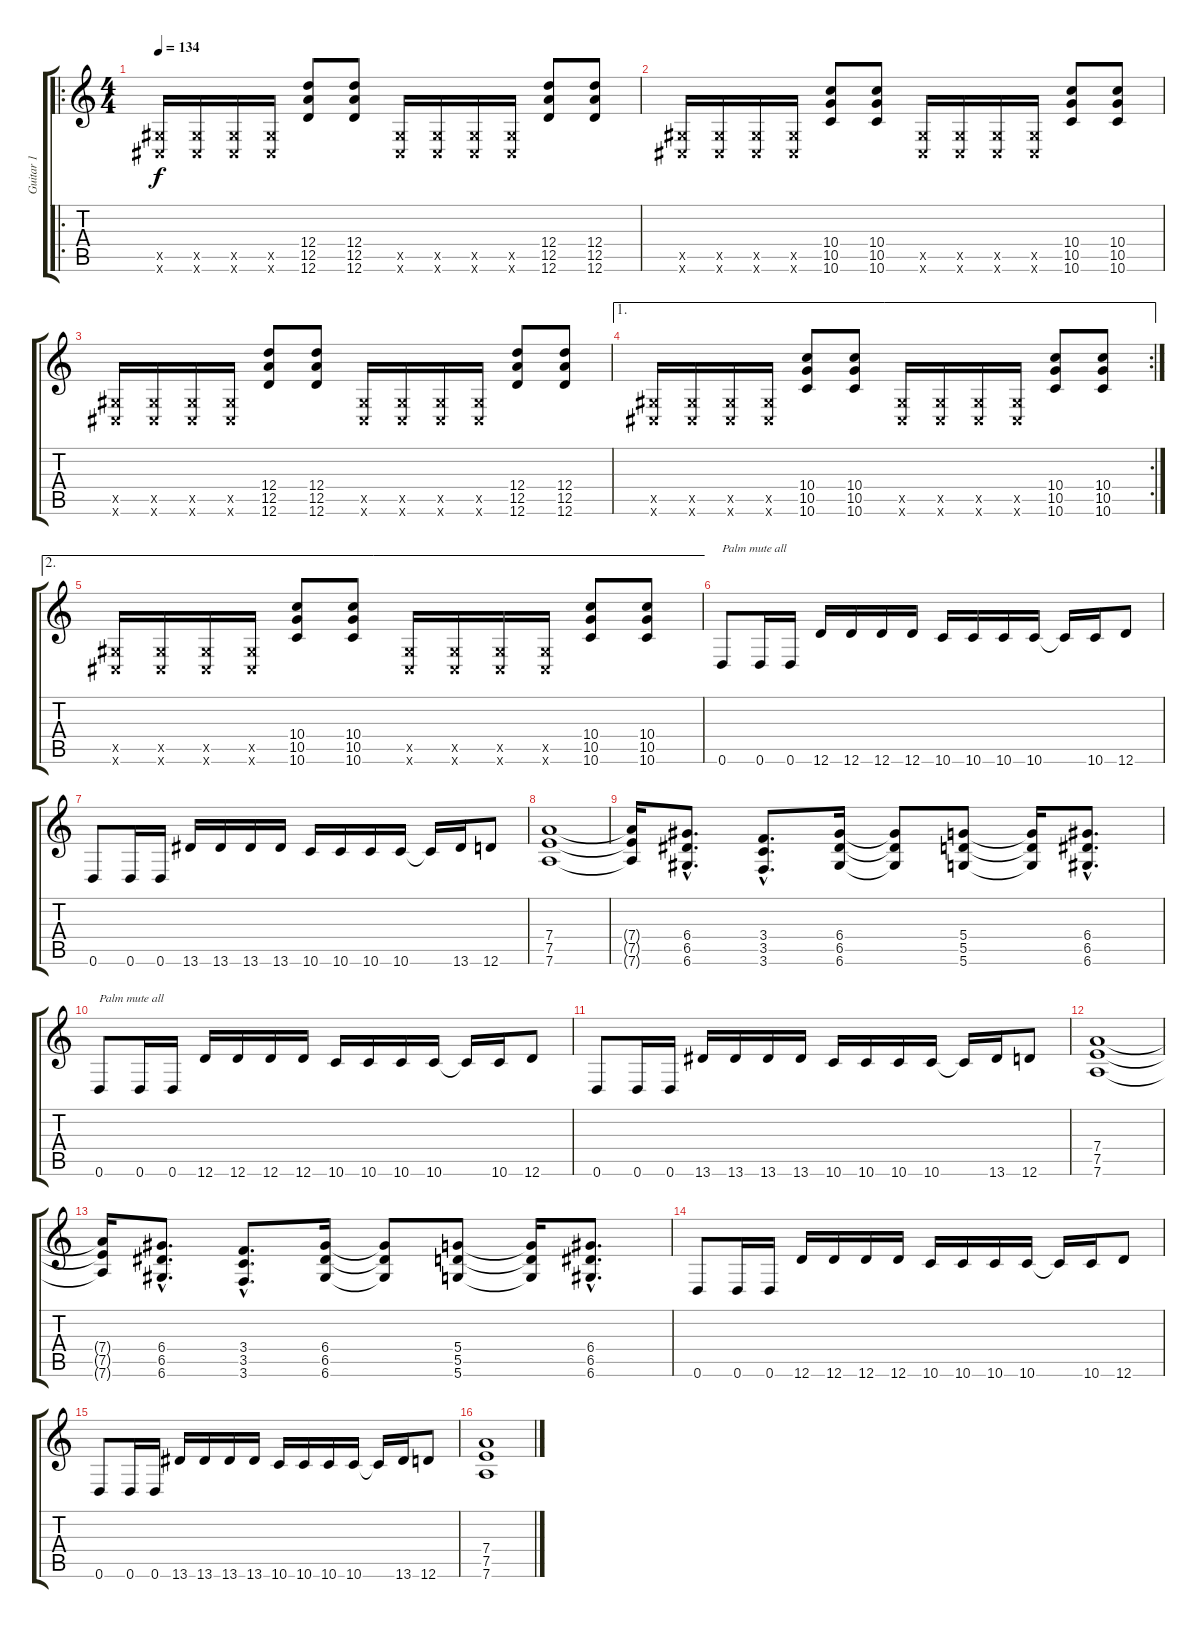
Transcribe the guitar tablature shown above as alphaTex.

\track ("Guitar 1" "Guitar 1") {instrument distortionguitar}
\staff {score tabs}
\tuning (E4 B3 G3 D3 A2 D2) {hide}
\ro
\ts (4 4)
\tempo 134
\clef g2
\ks c
(-1.5{x} -1.6{x}).16{dy f} (-1.5{x} -1.6{x}).16 (-1.5{x} -1.6{x}).16 (-1.5{x} -1.6{x}).16 (12.4 12.5 12.6).8 (12.4 12.5 12.6).8 (-1.5{x} -1.6{x}).16 (-1.5{x} -1.6{x}).16 (-1.5{x} -1.6{x}).16 (-1.5{x} -1.6{x}).16 (12.4 12.5 12.6).8 (12.4 12.5 12.6).8 |
(-1.5{x} -1.6{x}).16 (-1.5{x} -1.6{x}).16 (-1.5{x} -1.6{x}).16 (-1.5{x} -1.6{x}).16 (10.4 10.5 10.6).8 (10.4 10.5 10.6).8 (-1.5{x} -1.6{x}).16 (-1.5{x} -1.6{x}).16 (-1.5{x} -1.6{x}).16 (-1.5{x} -1.6{x}).16 (10.4 10.5 10.6).8 (10.4 10.5 10.6).8 |
(-1.5{x} -1.6{x}).16 (-1.5{x} -1.6{x}).16 (-1.5{x} -1.6{x}).16 (-1.5{x} -1.6{x}).16 (12.4 12.5 12.6).8 (12.4 12.5 12.6).8 (-1.5{x} -1.6{x}).16 (-1.5{x} -1.6{x}).16 (-1.5{x} -1.6{x}).16 (-1.5{x} -1.6{x}).16 (12.4 12.5 12.6).8 (12.4 12.5 12.6).8 |
\ae 1
\rc 2
(-1.5{x} -1.6{x}).16 (-1.5{x} -1.6{x}).16 (-1.5{x} -1.6{x}).16 (-1.5{x} -1.6{x}).16 (10.4 10.5 10.6).8 (10.4 10.5 10.6).8 (-1.5{x} -1.6{x}).16 (-1.5{x} -1.6{x}).16 (-1.5{x} -1.6{x}).16 (-1.5{x} -1.6{x}).16 (10.4 10.5 10.6).8 (10.4 10.5 10.6).8 |
\ae 2
(-1.5{x} -1.6{x}).16 (-1.5{x} -1.6{x}).16 (-1.5{x} -1.6{x}).16 (-1.5{x} -1.6{x}).16 (10.4 10.5 10.6).8 (10.4 10.5 10.6).8 (-1.5{x} -1.6{x}).16 (-1.5{x} -1.6{x}).16 (-1.5{x} -1.6{x}).16 (-1.5{x} -1.6{x}).16 (10.4 10.5 10.6).8 (10.4 10.5 10.6).8 |
0.6.8{txt "Palm mute all"} 0.6.16 0.6.16 12.6.16 12.6.16 12.6.16 12.6.16 10.6.16 10.6.16 10.6.16 10.6.16 10.6{t}.16 10.6.16 12.6.8 |
0.6.8 0.6.16 0.6.16 13.6.16 13.6.16 13.6.16 13.6.16 10.6.16 10.6.16 10.6.16 10.6.16 10.6{t}.16 13.6.16 12.6.8 |
(7.4 7.5 7.6).1 |
(7.4{t} 7.5{t} 7.6{t}).16 (6.4{hac} 6.5{hac} 6.6{hac}).8{d} (3.4{hac} 3.5{hac} 3.6{hac}).8{d} (6.4 6.5 6.6).16 (6.4{t} 6.5{t} 6.6{t}).8 (5.4 5.5 5.6).8 (5.4{t} 5.5{t} 5.6{t}).16 (6.4{hac} 6.5{hac} 6.6{hac}).8{d} |
0.6.8{txt "Palm mute all"} 0.6.16 0.6.16 12.6.16 12.6.16 12.6.16 12.6.16 10.6.16 10.6.16 10.6.16 10.6.16 10.6{t}.16 10.6.16 12.6.8 |
0.6.8 0.6.16 0.6.16 13.6.16 13.6.16 13.6.16 13.6.16 10.6.16 10.6.16 10.6.16 10.6.16 10.6{t}.16 13.6.16 12.6.8 |
(7.4 7.5 7.6).1 |
(7.4{t} 7.5{t} 7.6{t}).16 (6.4{hac} 6.5{hac} 6.6{hac}).8{d} (3.4{hac} 3.5{hac} 3.6{hac}).8{d} (6.4 6.5 6.6).16 (6.4{t} 6.5{t} 6.6{t}).8 (5.4 5.5 5.6).8 (5.4{t} 5.5{t} 5.6{t}).16 (6.4{hac} 6.5{hac} 6.6{hac}).8{d} |
0.6.8 0.6.16 0.6.16 12.6.16 12.6.16 12.6.16 12.6.16 10.6.16 10.6.16 10.6.16 10.6.16 10.6{t}.16 10.6.16 12.6.8 |
0.6.8 0.6.16 0.6.16 13.6.16 13.6.16 13.6.16 13.6.16 10.6.16 10.6.16 10.6.16 10.6.16 10.6{t}.16 13.6.16 12.6.8 |
(7.4 7.5 7.6).1
